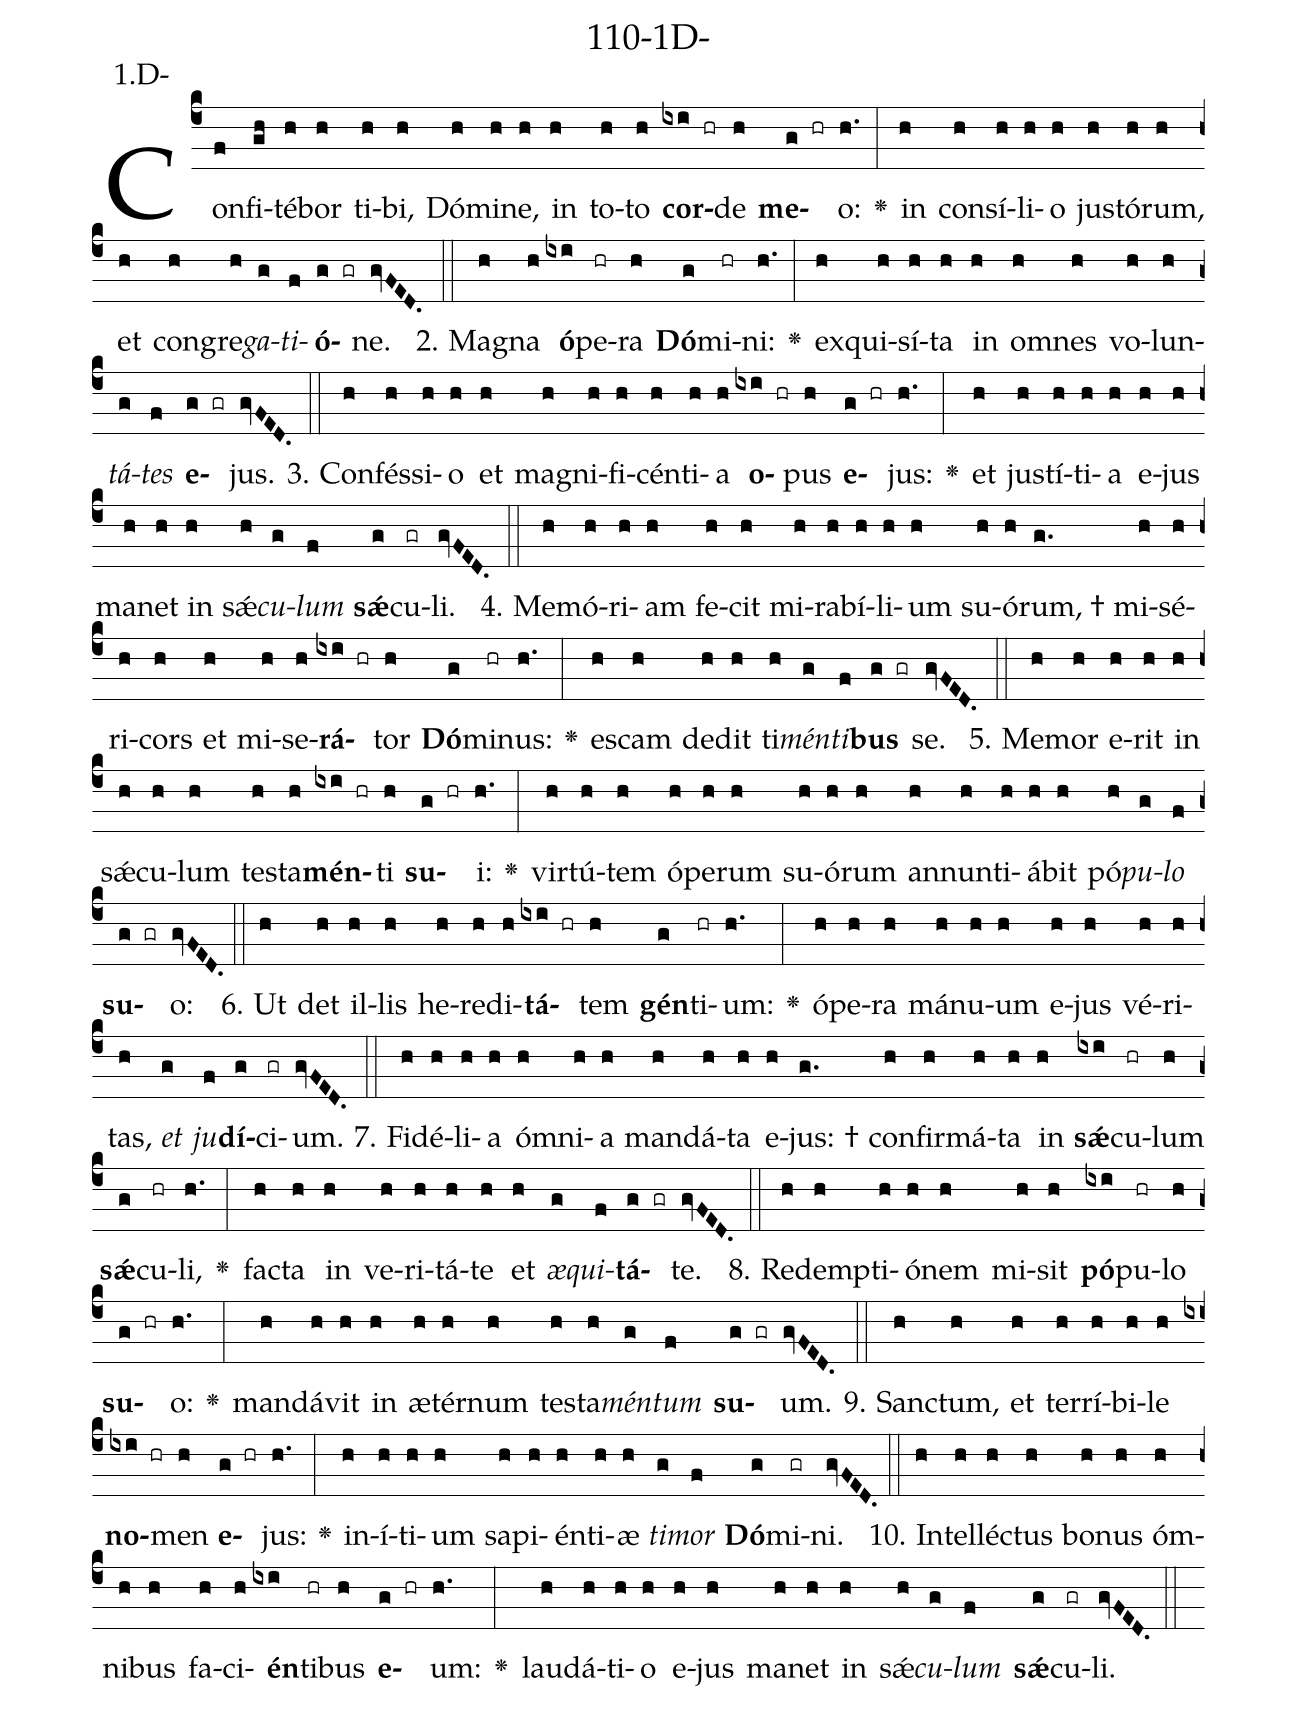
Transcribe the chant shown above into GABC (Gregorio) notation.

name: 110-1D-;
annotation: 1.D-;
%%
(c4)Con(f)fi(gh)té(h)bor(h) ti(h)bi,(h) Dó(h)mi(h)ne,(h) in(h) to(h)to(h) <b>cor</b>(ixi hr)de(h) <b>me</b>(g hr)o:(h.) <v>\greheightstar</v>(:) in(h) con(h)sí(h)li(h)o(h) jus(h)tó(h)rum,(h) et(h) con(h)gre(h)<i>ga</i>(g)<i>ti</i>(f)<b>ó</b>(g gr)ne.(gvFED.) (::)
2. Ma(h)gna(h) <b>ó</b>(ixi)pe(hr)ra(h) <b>Dó</b>(g)mi(hr)ni:(h.) <v>\greheightstar</v>(:) ex(h)qui(h)sí(h)ta(h) in(h) om(h)nes(h) vo(h)lun(h)<i>tá</i>(g)<i>tes</i>(f) <b>e</b>(g gr)jus.(gvFED.) (::)
3. Con(h)fés(h)si(h)o(h) et(h) ma(h)gni(h)fi(h)cén(h)ti(h)a(h) <b>o</b>(ixi hr)pus(h) <b>e</b>(g hr)jus:(h.) <v>\greheightstar</v>(:) et(h) jus(h)tí(h)ti(h)a(h) e(h)jus(h) ma(h)net(h) in(h) sǽ(h)<i>cu</i>(g)<i>lum</i>(f) <b>sǽ</b>(g)cu(gr)li.(gvFED.) (::)
4. Me(h)mó(h)ri(h)am(h) fe(h)cit(h) mi(h)ra(h)bí(h)li(h)um(h) su(h)ó(h)rum, †(g.) mi(h)sé(h)ri(h)cors(h) et(h) mi(h)se(h)<b>rá</b>(ixi hr)tor(h) <b>Dó</b>(g)mi(hr)nus:(h.) <v>\greheightstar</v>(:) es(h)cam(h) de(h)dit(h) ti(h)<i>mén</i>(g)<i>ti</i>(f)<b>bus</b>(g gr) se.(gvFED.) (::)
5. Me(h)mor(h) e(h)rit(h) in(h) sǽ(h)cu(h)lum(h) tes(h)ta(h)<b>mén</b>(ixi hr)ti(h) <b>su</b>(g hr)i:(h.) <v>\greheightstar</v>(:) vir(h)tú(h)tem(h) ó(h)pe(h)rum(h) su(h)ó(h)rum(h) an(h)nun(h)ti(h)á(h)bit(h) pó(h)<i>pu</i>(g)<i>lo</i>(f) <b>su</b>(g gr)o:(gvFED.) (::)
6. Ut(h) det(h) il(h)lis(h) he(h)re(h)di(h)<b>tá</b>(ixi hr)tem(h) <b>gén</b>(g)ti(hr)um:(h.) <v>\greheightstar</v>(:) ó(h)pe(h)ra(h) má(h)nu(h)um(h) e(h)jus(h) vé(h)ri(h)tas,(h) <i>et</i>(g) <i>ju</i>(f)<b>dí</b>(g)ci(gr)um.(gvFED.) (::)
7. Fi(h)dé(h)li(h)a(h) óm(h)ni(h)a(h) man(h)dá(h)ta(h) e(h)jus: †(g.) con(h)fir(h)má(h)ta(h) in(h) <b>sǽ</b>(ixi)cu(hr)lum(h) <b>sǽ</b>(g)cu(hr)li,(h.) <v>\greheightstar</v>(:) fac(h)ta(h) in(h) ve(h)ri(h)tá(h)te(h) et(h) <i>æ</i>(g)<i>qui</i>(f)<b>tá</b>(g gr)te.(gvFED.) (::)
8. Red(h)emp(h)ti(h)ó(h)nem(h) mi(h)sit(h) <b>pó</b>(ixi)pu(hr)lo(h) <b>su</b>(g hr)o:(h.) <v>\greheightstar</v>(:) man(h)dá(h)vit(h) in(h) æ(h)tér(h)num(h) tes(h)ta(h)<i>mén</i>(g)<i>tum</i>(f) <b>su</b>(g gr)um.(gvFED.) (::)
9. Sanc(h)tum,(h) et(h) ter(h)rí(h)bi(h)le(h) <b>no</b>(ixi hr)men(h) <b>e</b>(g hr)jus:(h.) <v>\greheightstar</v>(:) in(h)í(h)ti(h)um(h) sa(h)pi(h)én(h)ti(h)æ(h) <i>ti</i>(g)<i>mor</i>(f) <b>Dó</b>(g)mi(gr)ni.(gvFED.) (::)
10. In(h)tel(h)léc(h)tus(h) bo(h)nus(h) óm(h)ni(h)bus(h) fa(h)ci(h)<b>én</b>(ixi)ti(hr)bus(h) <b>e</b>(g hr)um:(h.) <v>\greheightstar</v>(:) lau(h)dá(h)ti(h)o(h) e(h)jus(h) ma(h)net(h) in(h) sǽ(h)<i>cu</i>(g)<i>lum</i>(f) <b>sǽ</b>(g)cu(gr)li.(gvFED.) (::)
